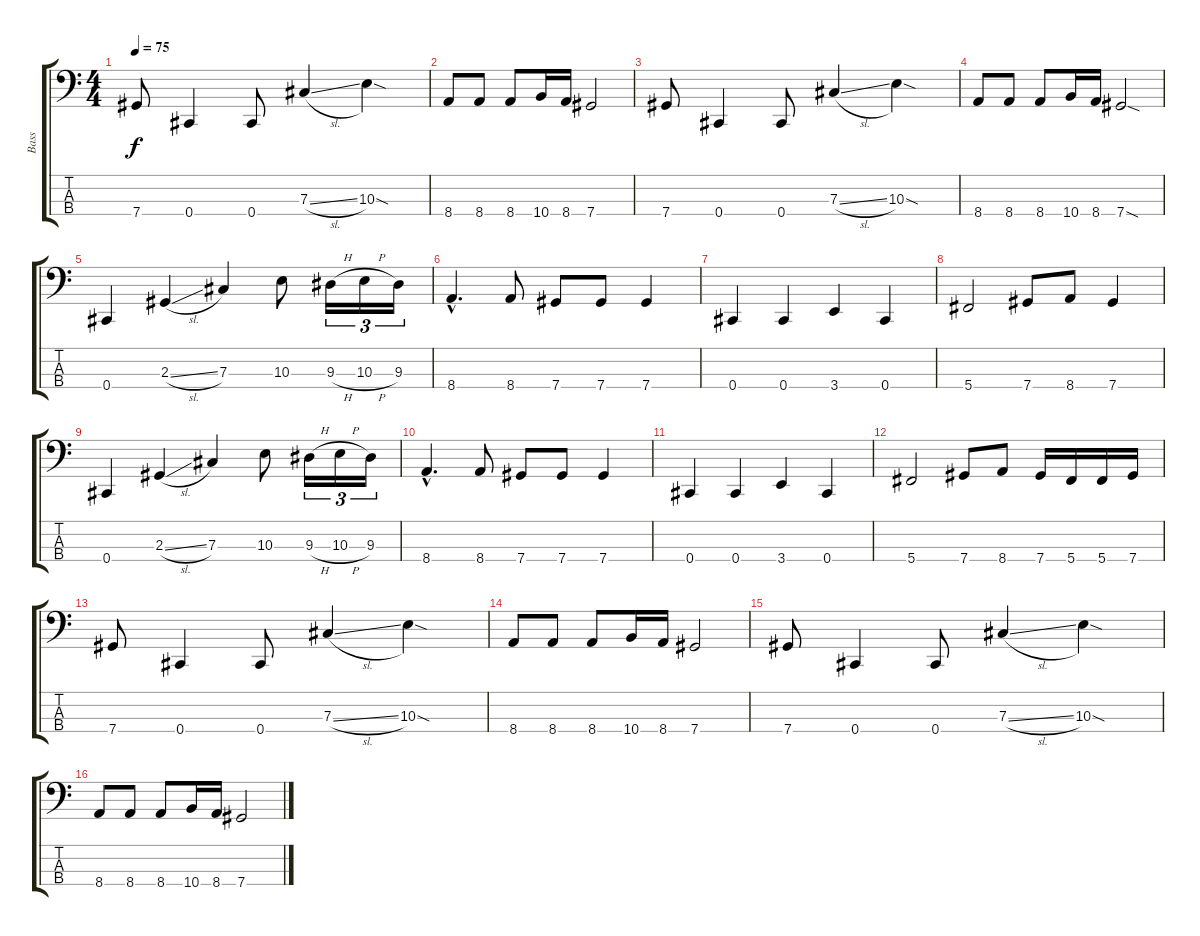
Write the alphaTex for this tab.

\track ("Bass" "Bass") {instrument electricbasspick}
\staff {score tabs}
\tuning (E2 B1 Gb1 Db1) {hide}
\ts (4 4)
\tempo 75
\clef f4
\ks c
7.4.8{dy f} 0.4.4 0.4.8 7.3{sl}.4 10.3{sod}.4 |
8.4.8 8.4.8 8.4.8 10.4.16 8.4.16 7.4.2 |
7.4.8 0.4.4 0.4.8 7.3{sl}.4 10.3{sod}.4 |
8.4.8 8.4.8 8.4.8 10.4.16 8.4.16 7.4{sod}.2 |
0.4.4 2.3{sl}.4 7.3.4 10.3.8 9.3{h}.16{tu (3 2)} 10.3{h}.16{tu (3 2)} 9.3.16{tu (3 2)} |
8.4{hac}.4{d} 8.4.8 7.4.8 7.4.8 7.4.4 |
0.4.4 0.4.4 3.4.4 0.4.4 |
5.4.2 7.4.8 8.4.8 7.4.4 |
0.4.4 2.3{sl}.4 7.3.4 10.3.8 9.3{h}.16{tu (3 2)} 10.3{h}.16{tu (3 2)} 9.3.16{tu (3 2)} |
8.4{hac}.4{d} 8.4.8 7.4.8 7.4.8 7.4.4 |
0.4.4 0.4.4 3.4.4 0.4.4 |
5.4.2 7.4.8 8.4.8 7.4.16 5.4.16 5.4.16 7.4.16 |
7.4.8 0.4.4 0.4.8 7.3{sl}.4 10.3{sod}.4 |
8.4.8 8.4.8 8.4.8 10.4.16 8.4.16 7.4.2 |
7.4.8 0.4.4 0.4.8 7.3{sl}.4 10.3{sod}.4 |
8.4.8 8.4.8 8.4.8 10.4.16 8.4.16 7.4.2
